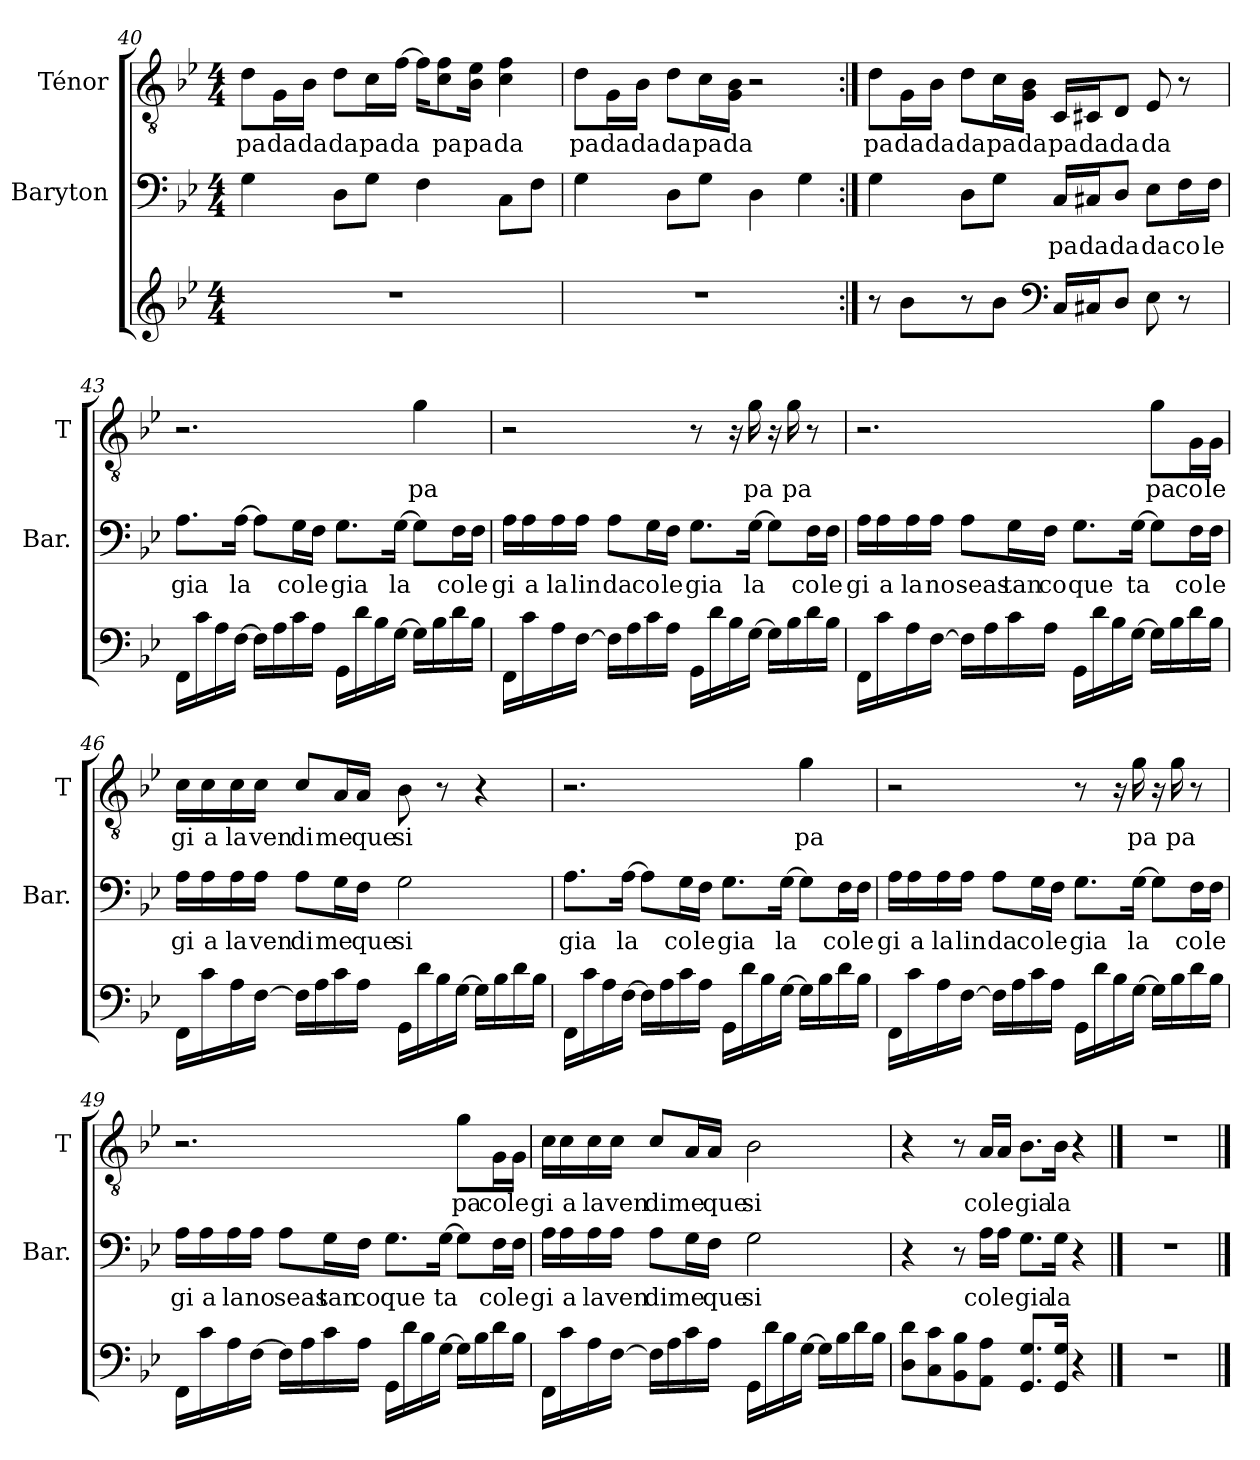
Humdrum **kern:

**kern	**kern	**text	**kern	**text
*part3	*part2	*part2	*part1	*part1
*staff3	*staff2	*staff2	*staff1	*staff1
*	*I"Baryton	*	*I"Ténor	*
*	*I'Bar.	*	*I'T	*
*clefG2	*clefF4	*	*clefGv2	*
*k[b-e-]	*k[b-e-]	*	*k[b-e-]	*
*g:	*g:	*	*g:	*
*M4/4	*M4/4	*	*M4/4	*
=40	=40	=40	=40	=40
!	!	!	!	!LO:LY:b
1r	4G\	.	8d\L	pa
!	!	!	!	!LO:LY:b
.	.	.	16G\L	da
!	!	!	!	!LO:LY:b
.	.	.	16B-\JJ	da
!	!	!	!	!LO:LY:b
.	8D\L	.	8d\L	da
!	!	!	!	!LO:LY:b
.	8G\J	.	16c\L	pa
!	!	!	!	!LO:LY:b
.	.	.	[16f\JJ	da
.	4F\	.	16f\KL]	.
!	!	!	!	!LO:LY:b
.	.	.	8c\ 8f\	pa
!	!	!	!	!LO:LY:b
.	.	.	16B-\ 16e-\Jk	pa
!	!	!	!	!LO:LY:b
.	8C\L	.	4c\ 4f\	da
.	8F\J	.	.	.
!!LO:PB:g=z
=41	=41	=41	=41	=41
!	!	!	!	!LO:LY:b
1r	4G\	.	8d\L	pa
!	!	!	!	!LO:LY:b
.	.	.	16G\L	da
!	!	!	!	!LO:LY:b
.	.	.	16B-\JJ	da
!	!	!	!	!LO:LY:b
.	8D\L	.	8d\L	da
!	!	!	!	!LO:LY:b
.	8G\J	.	16c\L	pa
!	!	!	!	!LO:LY:b
.	.	.	16G\ 16B-\JJ	da
.	4D\	.	2r	.
.	4G\	.	.	.
=42:|!	=42:|!	=42:|!	=42:|!	=42:|!
!	!	!	!	!LO:LY:b
8r	4G\	.	8d\L	pa
!	!	!	!	!LO:LY:b
8b-\L	.	.	16G\L	da
!	!	!	!	!LO:LY:b
.	.	.	16B-\JJ	da
!	!	!	!	!LO:LY:b
8r	8D\L	.	8d\L	da
!	!	!	!	!LO:LY:b
8b-\J	8G\J	.	16c\L	pa
!	!	!	!	!LO:LY:b
.	.	.	16G\ 16B-\JJ	da
*clefF4	*	*	*	*
!	!	!LO:LY:b	!	!LO:LY:b
16C/LL	16C/LL	pa	16C/LL	pa
!	!	!LO:LY:b	!	!LO:LY:b
16C#X/J	16C#X/J	da	16C#X/J	da
!	!	!LO:LY:b	!	!LO:LY:b
8D/J	8D/J	da	8D/J	da
!	!	!LO:LY:b	!	!LO:LY:b
8E-\	8E-\L	da	8E-/	da
!	!	!LO:LY:b	!	!
8r	16F\L	co	8r	.
!	!	!LO:LY:b	!	!
.	16F\JJ	le	.	.
!!LO:LB:g=z
=43	=43	=43	=43	=43
!	!	!LO:LY:b	!	!
16FF\LL	8.A\L	gia	2.r	.
16c\	.	.	.	.
16A\	.	.	.	.
!	!	!LO:LY:b	!	!
[16F\JJ	[16A\Jk	la	.	.
16F\LL]	8A\L]	.	.	.
16A\	.	.	.	.
!	!	!LO:LY:b	!	!
16c\	16G\L	co	.	.
!	!	!LO:LY:b	!	!
16A\JJ	16F\JJ	le	.	.
!	!	!LO:LY:b	!	!
16GG\LL	8.G\L	gia	.	.
16d\	.	.	.	.
16B-\	.	.	.	.
!	!	!LO:LY:b	!	!
[16G\JJ	[16G\Jk	la	.	.
!	!	!	!	!LO:LY:b
16G\LL]	8G\L]	.	4g\	pa
16B-\	.	.	.	.
!	!	!LO:LY:b	!	!
16d\	16F\L	co	.	.
!	!	!LO:LY:b	!	!
16B-\JJ	16F\JJ	le	.	.
=44	=44	=44	=44	=44
!	!	!LO:LY:b	!	!
16FF\LL	16A\LL	gi	2r	.
!	!	!LO:LY:b	!	!
16c\	16A\	a	.	.
!	!	!LO:LY:b	!	!
16A\	16A\	la	.	.
!	!	!LO:LY:b	!	!
[16F\JJ	16A\JJ	lin	.	.
!	!	!LO:LY:b	!	!
16F\LL]	8A\L	da	.	.
16A\	.	.	.	.
!	!	!LO:LY:b	!	!
16c\	16G\L	co	.	.
!	!	!LO:LY:b	!	!
16A\JJ	16F\JJ	le	.	.
!	!	!LO:LY:b	!	!
16GG\LL	8.G\L	gia	8r	.
16d\	.	.	.	.
16B-\	.	.	16r	.
!	!	!LO:LY:b	!	!LO:LY:b
[16G\JJ	[16G\Jk	la	16g\	pa
16G\LL]	8G\L]	.	16r	.
!	!	!	!	!LO:LY:b
16B-\	.	.	16g\	pa
!	!	!LO:LY:b	!	!
16d\	16F\L	co	8r	.
!	!	!LO:LY:b	!	!
16B-\JJ	16F\JJ	le	.	.
!!LO:LB:g=z
=45	=45	=45	=45	=45
!	!	!LO:LY:b	!	!
16FF\LL	16A\LL	gi	2.r	.
!	!	!LO:LY:b	!	!
16c\	16A\	a	.	.
!	!	!LO:LY:b	!	!
16A\	16A\	la	.	.
!	!	!LO:LY:b	!	!
[16F\JJ	16A\JJ	no	.	.
!	!	!LO:LY:b	!	!
16F\LL]	8A\L	seas	.	.
16A\	.	.	.	.
!	!	!LO:LY:b	!	!
16c\	16G\L	tan	.	.
!	!	!LO:LY:b	!	!
16A\JJ	16F\JJ	co	.	.
!	!	!LO:LY:b	!	!
16GG\LL	8.G\L	que	.	.
16d\	.	.	.	.
16B-\	.	.	.	.
!	!	!LO:LY:b	!	!
[16G\JJ	[16G\Jk	ta	.	.
!	!	!	!	!LO:LY:b
16G\LL]	8G\L]	.	8g\L	pa
16B-\	.	.	.	.
!	!	!LO:LY:b	!	!LO:LY:b
16d\	16F\L	co	16G\L	co
!	!	!LO:LY:b	!	!LO:LY:b
16B-\JJ	16F\JJ	le	16G\JJ	le
=46	=46	=46	=46	=46
!	!	!LO:LY:b	!	!LO:LY:b
16FF\LL	16A\LL	gi	16c\LL	gi
!	!	!LO:LY:b	!	!LO:LY:b
16c\	16A\	a	16c\	a
!	!	!LO:LY:b	!	!LO:LY:b
16A\	16A\	la	16c\	la
!	!	!LO:LY:b	!	!LO:LY:b
[16F\JJ	16A\JJ	ven	16c\JJ	ven
!	!	!LO:LY:b	!	!LO:LY:b
16F\LL]	8A\L	di	8c/L	di
16A\	.	.	.	.
!	!	!LO:LY:b	!	!LO:LY:b
16c\	16G\L	me	16A/L	me
!	!	!LO:LY:b	!	!LO:LY:b
16A\JJ	16F\JJ	que	16A/JJ	que
!	!	!LO:LY:b	!	!LO:LY:b
16GG\LL	2G\	si	8B-\	si
16d\	.	.	.	.
16B-\	.	.	8r	.
[16G\JJ	.	.	.	.
16G\LL]	.	.	4r	.
16B-\	.	.	.	.
16d\	.	.	.	.
16B-\JJ	.	.	.	.
!!LO:LB:g=z
=47	=47	=47	=47	=47
!	!	!LO:LY:b	!	!
16FF\LL	8.A\L	gia	2.r	.
16c\	.	.	.	.
16A\	.	.	.	.
!	!	!LO:LY:b	!	!
[16F\JJ	[16A\Jk	la	.	.
16F\LL]	8A\L]	.	.	.
16A\	.	.	.	.
!	!	!LO:LY:b	!	!
16c\	16G\L	co	.	.
!	!	!LO:LY:b	!	!
16A\JJ	16F\JJ	le	.	.
!	!	!LO:LY:b	!	!
16GG\LL	8.G\L	gia	.	.
16d\	.	.	.	.
16B-\	.	.	.	.
!	!	!LO:LY:b	!	!
[16G\JJ	[16G\Jk	la	.	.
!	!	!	!	!LO:LY:b
16G\LL]	8G\L]	.	4g\	pa
16B-\	.	.	.	.
!	!	!LO:LY:b	!	!
16d\	16F\L	co	.	.
!	!	!LO:LY:b	!	!
16B-\JJ	16F\JJ	le	.	.
=48	=48	=48	=48	=48
!	!	!LO:LY:b	!	!
16FF\LL	16A\LL	gi	2r	.
!	!	!LO:LY:b	!	!
16c\	16A\	a	.	.
!	!	!LO:LY:b	!	!
16A\	16A\	la	.	.
!	!	!LO:LY:b	!	!
[16F\JJ	16A\JJ	lin	.	.
!	!	!LO:LY:b	!	!
16F\LL]	8A\L	da	.	.
16A\	.	.	.	.
!	!	!LO:LY:b	!	!
16c\	16G\L	co	.	.
!	!	!LO:LY:b	!	!
16A\JJ	16F\JJ	le	.	.
!	!	!LO:LY:b	!	!
16GG\LL	8.G\L	gia	8r	.
16d\	.	.	.	.
16B-\	.	.	16r	.
!	!	!LO:LY:b	!	!LO:LY:b
[16G\JJ	[16G\Jk	la	16g\	pa
16G\LL]	8G\L]	.	16r	.
!	!	!	!	!LO:LY:b
16B-\	.	.	16g\	pa
!	!	!LO:LY:b	!	!
16d\	16F\L	co	8r	.
!	!	!LO:LY:b	!	!
16B-\JJ	16F\JJ	le	.	.
!!LO:PB:g=z
=49	=49	=49	=49	=49
!	!	!LO:LY:b	!	!
16FF\LL	16A\LL	gi	2.r	.
!	!	!LO:LY:b	!	!
16c\	16A\	a	.	.
!	!	!LO:LY:b	!	!
16A\	16A\	la	.	.
!	!	!LO:LY:b	!	!
[16F\JJ	16A\JJ	no	.	.
!	!	!LO:LY:b	!	!
16F\LL]	8A\L	seas	.	.
16A\	.	.	.	.
!	!	!LO:LY:b	!	!
16c\	16G\L	tan	.	.
!	!	!LO:LY:b	!	!
16A\JJ	16F\JJ	co	.	.
!	!	!LO:LY:b	!	!
16GG\LL	8.G\L	que	.	.
16d\	.	.	.	.
16B-\	.	.	.	.
!	!	!LO:LY:b	!	!
[16G\JJ	[16G\Jk	ta	.	.
!	!	!	!	!LO:LY:b
16G\LL]	8G\L]	.	8g\L	pa
16B-\	.	.	.	.
!	!	!LO:LY:b	!	!LO:LY:b
16d\	16F\L	co	16G\L	co
!	!	!LO:LY:b	!	!LO:LY:b
16B-\JJ	16F\JJ	le	16G\JJ	le
=50	=50	=50	=50	=50
!	!	!LO:LY:b	!	!LO:LY:b
16FF\LL	16A\LL	gi	16c\LL	gi
!	!	!LO:LY:b	!	!LO:LY:b
16c\	16A\	a	16c\	a
!	!	!LO:LY:b	!	!LO:LY:b
16A\	16A\	la	16c\	la
!	!	!LO:LY:b	!	!LO:LY:b
[16F\JJ	16A\JJ	ven	16c\JJ	ven
!	!	!LO:LY:b	!	!LO:LY:b
16F\LL]	8A\L	di	8c/L	di
16A\	.	.	.	.
!	!	!LO:LY:b	!	!LO:LY:b
16c\	16G\L	me	16A/L	me
!	!	!LO:LY:b	!	!LO:LY:b
16A\JJ	16F\JJ	que	16A/JJ	que
!	!	!LO:LY:b	!	!LO:LY:b
16GG\LL	2G\	si	2B-\	si
16d\	.	.	.	.
16B-\	.	.	.	.
[16G\JJ	.	.	.	.
16G\LL]	.	.	.	.
16B-\	.	.	.	.
16d\	.	.	.	.
16B-\JJ	.	.	.	.
!!LO:LB:g=z
=51	=51	=51	=51	=51
8D\ 8d\L	4r	.	4r	.
8C\ 8c\	.	.	.	.
8BB-\ 8B-\	8r	.	8r	.
!	!	!LO:LY:b	!	!LO:LY:b
8AA\ 8A\J	16A\LL	co	16A/LL	co
!	!	!LO:LY:b	!	!LO:LY:b
.	16A\JJ	le	16A/JJ	le
!	!	!LO:LY:b	!	!LO:LY:b
8.GG/ 8.G/L	8.G\L	gia	8.B-\L	gia
!	!	!LO:LY:b	!	!LO:LY:b
16GG/ 16G/Jk	16G\Jk	la	16B-\Jk	la
4r	4r	.	4r	.
==52	==52	==52	==52	==52
1r	1r	.	1r	.
==	==	==	==	==
*-	*-	*-	*-	*-
